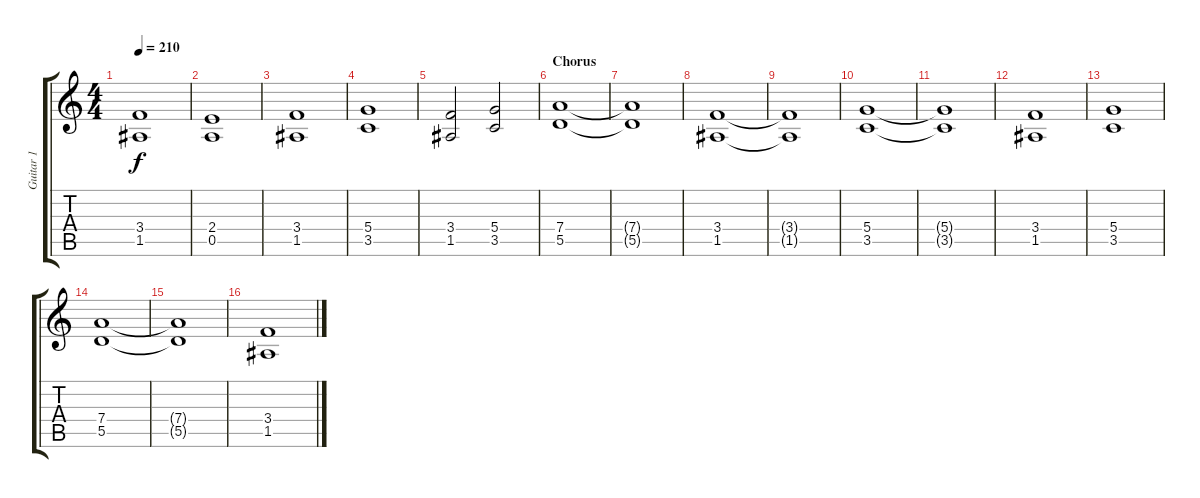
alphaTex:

\track ("Guitar 1" "Guitar 1") {instrument distortionguitar}
\staff {score tabs}
\tuning (E4 B3 G3 D3 A2 E2) {hide}
\ts (4 4)
\tempo 210
\clef g2
\ks c
(3.4 1.5).1{dy f} |
(2.4 0.5).1 |
(3.4 1.5).1 |
(5.4 3.5).1 |
(3.4 1.5).2 (5.4 3.5).2 |
\section ("" "Chorus")
(7.4 5.5).1 |
(7.4{t} 5.5{t}).1 |
(3.4 1.5).1 |
(3.4{t} 1.5{t}).1 |
(5.4 3.5).1 |
(5.4{t} 3.5{t}).1 |
(3.4 1.5).1 |
(5.4 3.5).1 |
(7.4 5.5).1 |
(7.4{t} 5.5{t}).1 |
(3.4 1.5).1
